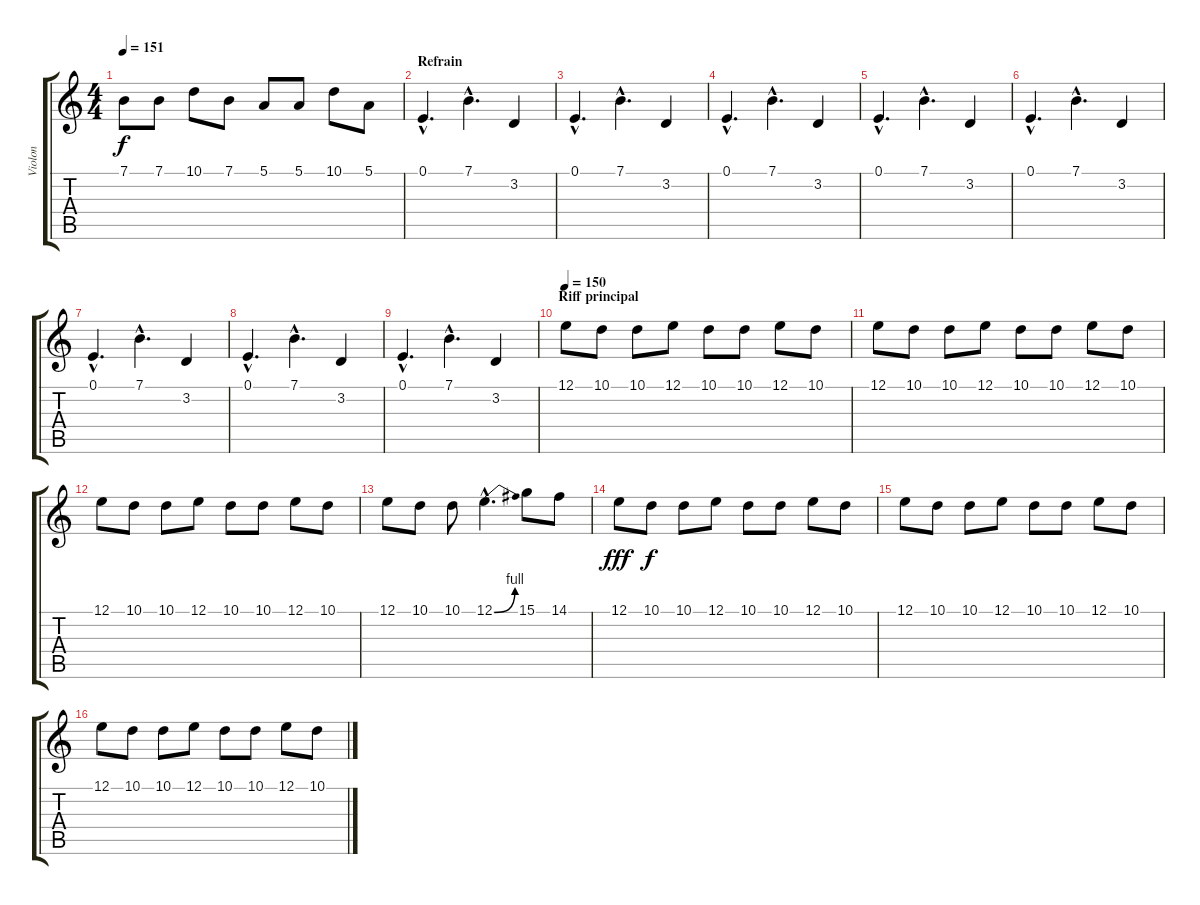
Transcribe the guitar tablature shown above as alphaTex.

\track ("Violon" "Violon") {instrument violin}
\staff {score tabs}
\tuning (E4 B3 G3 D3 A2 E2) {hide}
\ts (4 4)
\tempo 151
\clef g2
\ks c
7.1.8{dy f} 7.1.8 10.1.8 7.1.8 5.1.8 5.1.8 10.1.8 5.1.8 |
\section ("" "Refrain ")
0.1{hac}.4{d} 7.1{hac}.4{d} 3.2.4 |
0.1{hac}.4{d} 7.1{hac}.4{d} 3.2.4 |
0.1{hac}.4{d} 7.1{hac}.4{d} 3.2.4 |
0.1{hac}.4{d} 7.1{hac}.4{d} 3.2.4 |
0.1{hac}.4{d} 7.1{hac}.4{d} 3.2.4 |
0.1{hac}.4{d} 7.1{hac}.4{d} 3.2.4 |
0.1{hac}.4{d} 7.1{hac}.4{d} 3.2.4 |
0.1{hac}.4{d} 7.1{hac}.4{d} 3.2.4 |
\section ("" "Riff principal")
\tempo 150
12.1.8 10.1.8 10.1.8 12.1.8 10.1.8 10.1.8 12.1.8 10.1.8 |
12.1.8 10.1.8 10.1.8 12.1.8 10.1.8 10.1.8 12.1.8 10.1.8 |
12.1.8 10.1.8 10.1.8 12.1.8 10.1.8 10.1.8 12.1.8 10.1.8 |
12.1.8 10.1.8 10.1.8 12.1{be (bend 0 0 60 4) hac}.4{d} 15.1.8{volume 13} 14.1.8{volume 13} |
12.1.8{dy fff volume 12} 10.1.8{dy f} 10.1.8 12.1.8 10.1.8 10.1.8 12.1.8 10.1.8 |
12.1.8 10.1.8 10.1.8 12.1.8 10.1.8 10.1.8 12.1.8 10.1.8 |
12.1.8 10.1.8 10.1.8 12.1.8 10.1.8 10.1.8 12.1.8 10.1.8
